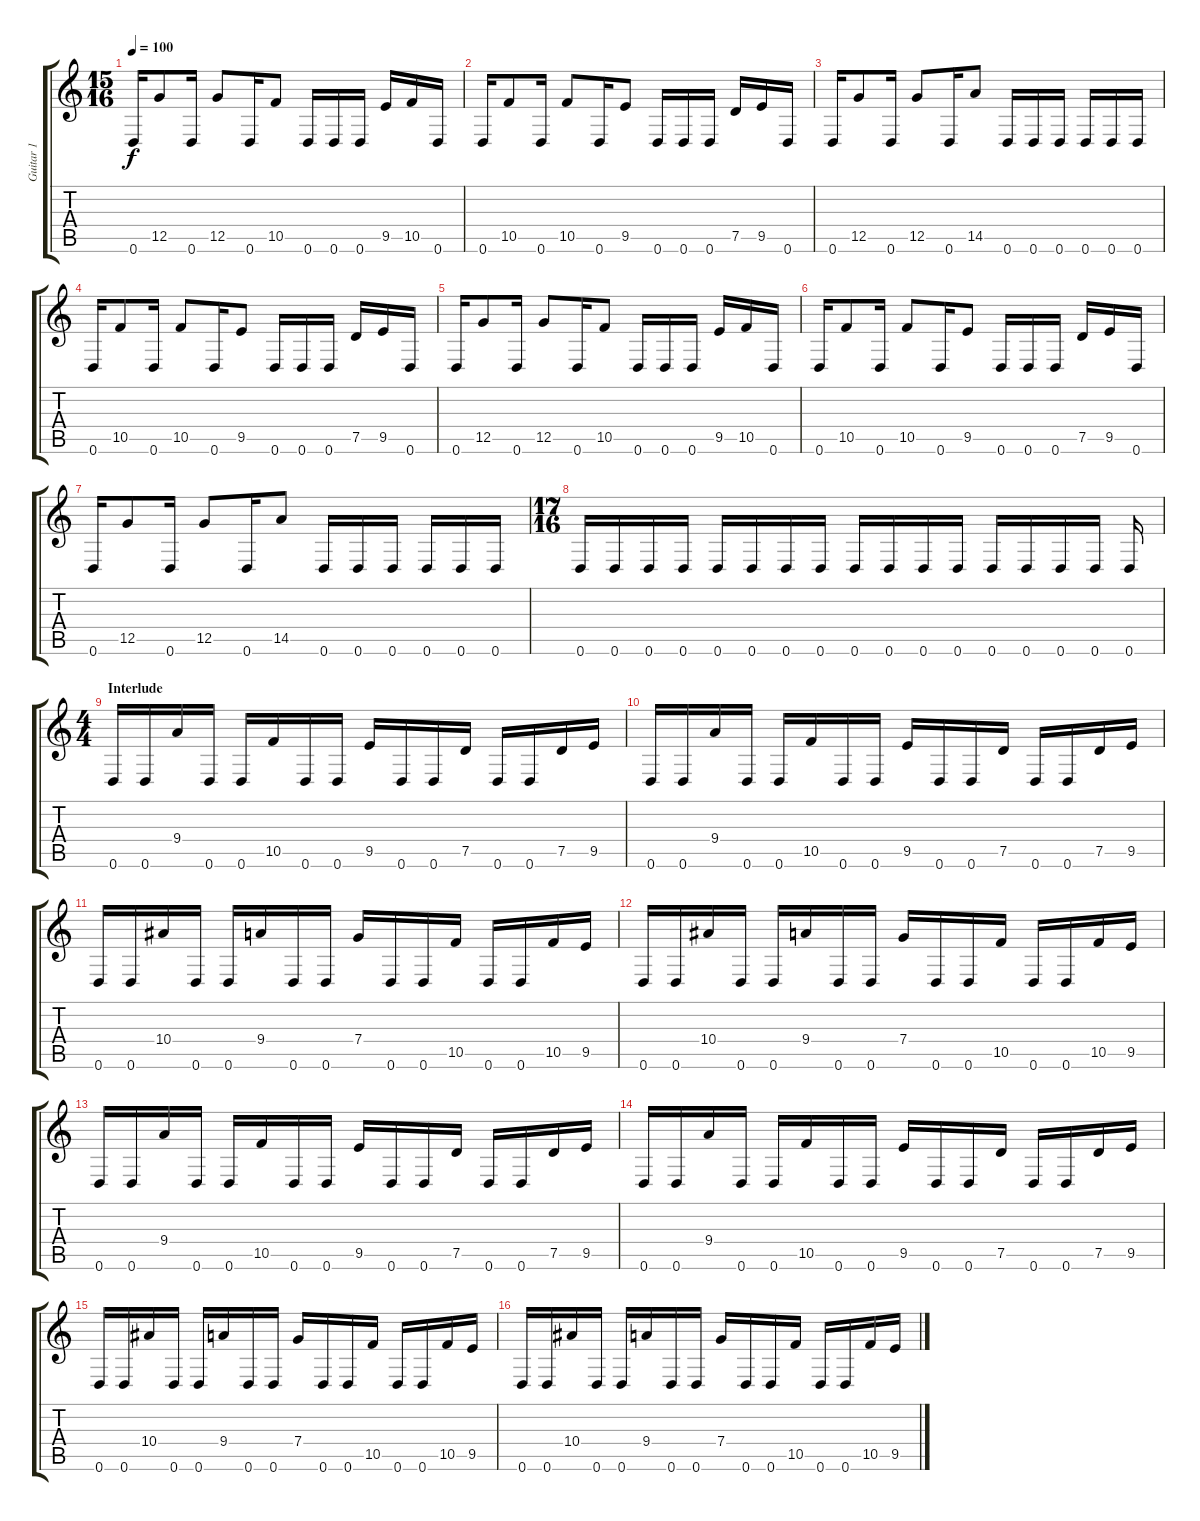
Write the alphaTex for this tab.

\track ("Guitar 1" "Guitar 1") {instrument distortionguitar}
\staff {score tabs}
\tuning (D4 A3 F3 C3 G2 D2) {hide}
\ts (15 16)
\tempo 100
\clef g2
\ks c
0.6.16{dy f} 12.5.8 0.6.16 12.5.8 0.6.16 10.5.8 0.6.16 0.6.16 0.6.16 9.5.16 10.5.16 0.6.16 |
0.6.16 10.5.8 0.6.16 10.5.8 0.6.16 9.5.8 0.6.16 0.6.16 0.6.16 7.5.16 9.5.16 0.6.16 |
0.6.16 12.5.8 0.6.16 12.5.8 0.6.16 14.5.8 0.6.16 0.6.16 0.6.16 0.6.16 0.6.16 0.6.16 |
0.6.16 10.5.8 0.6.16 10.5.8 0.6.16 9.5.8 0.6.16 0.6.16 0.6.16 7.5.16 9.5.16 0.6.16 |
0.6.16 12.5.8 0.6.16 12.5.8 0.6.16 10.5.8 0.6.16 0.6.16 0.6.16 9.5.16 10.5.16 0.6.16 |
0.6.16 10.5.8 0.6.16 10.5.8 0.6.16 9.5.8 0.6.16 0.6.16 0.6.16 7.5.16 9.5.16 0.6.16 |
0.6.16 12.5.8 0.6.16 12.5.8 0.6.16 14.5.8 0.6.16 0.6.16 0.6.16 0.6.16 0.6.16 0.6.16 |
\ts (17 16)
0.6.16 0.6.16 0.6.16 0.6.16 0.6.16 0.6.16 0.6.16 0.6.16 0.6.16 0.6.16 0.6.16 0.6.16 0.6.16 0.6.16 0.6.16 0.6.16 0.6.16 |
\ts (4 4)
\section ("" "Interlude")
0.6.16 0.6.16 9.4.16 0.6.16 0.6.16 10.5.16 0.6.16 0.6.16 9.5.16 0.6.16 0.6.16 7.5.16 0.6.16 0.6.16 7.5.16 9.5.16 |
0.6.16 0.6.16 9.4.16 0.6.16 0.6.16 10.5.16 0.6.16 0.6.16 9.5.16 0.6.16 0.6.16 7.5.16 0.6.16 0.6.16 7.5.16 9.5.16 |
0.6.16 0.6.16 10.4.16 0.6.16 0.6.16 9.4.16 0.6.16 0.6.16 7.4.16 0.6.16 0.6.16 10.5.16 0.6.16 0.6.16 10.5.16 9.5.16 |
0.6.16 0.6.16 10.4.16 0.6.16 0.6.16 9.4.16 0.6.16 0.6.16 7.4.16 0.6.16 0.6.16 10.5.16 0.6.16 0.6.16 10.5.16 9.5.16 |
0.6.16 0.6.16 9.4.16 0.6.16 0.6.16 10.5.16 0.6.16 0.6.16 9.5.16 0.6.16 0.6.16 7.5.16 0.6.16 0.6.16 7.5.16 9.5.16 |
0.6.16 0.6.16 9.4.16 0.6.16 0.6.16 10.5.16 0.6.16 0.6.16 9.5.16 0.6.16 0.6.16 7.5.16 0.6.16 0.6.16 7.5.16 9.5.16 |
0.6.16 0.6.16 10.4.16 0.6.16 0.6.16 9.4.16 0.6.16 0.6.16 7.4.16 0.6.16 0.6.16 10.5.16 0.6.16 0.6.16 10.5.16 9.5.16 |
0.6.16 0.6.16 10.4.16 0.6.16 0.6.16 9.4.16 0.6.16 0.6.16 7.4.16 0.6.16 0.6.16 10.5.16 0.6.16 0.6.16 10.5.16 9.5.16
